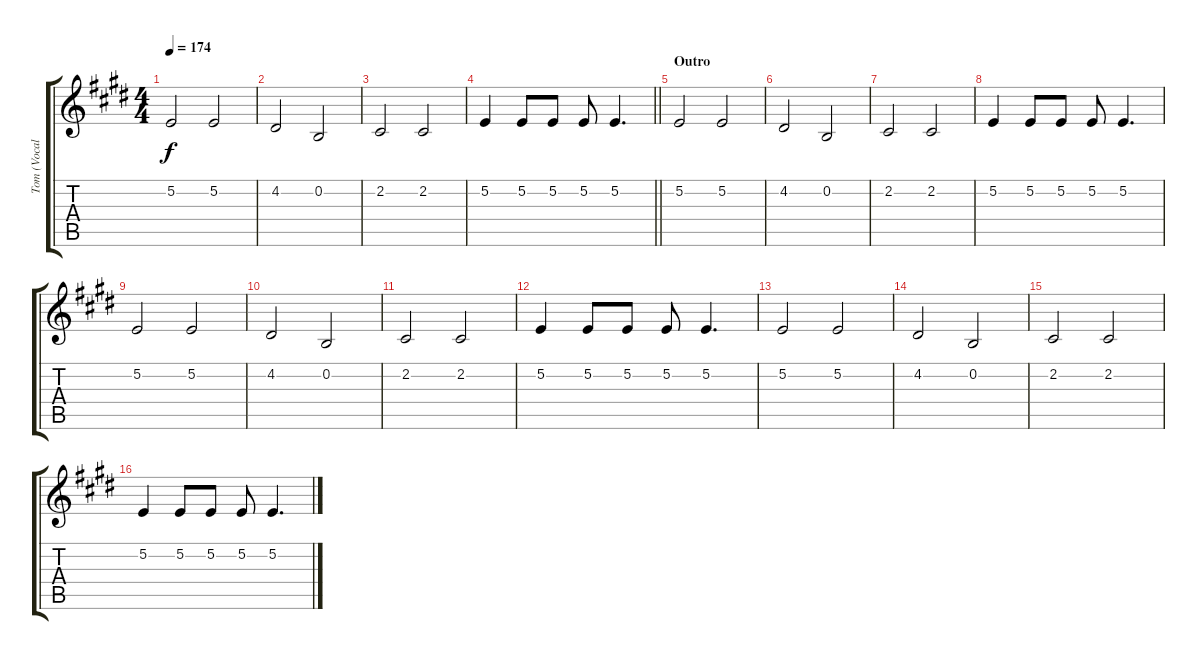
\track ("Tom (Vocals)" "Tom (Vocal") {instrument altosax}
\staff {score tabs}
\tuning (E4 B3 G3 D3 A2 E2) {hide}
\ts (4 4)
\tempo 174
\clef g2
\ks e
5.2.2{dy f} 5.2.2 |
4.2.2 0.2.2 |
2.2.2 2.2.2 |
\barLineRight lightlight
5.2.4 5.2.8 5.2.8 5.2.8 5.2.4{d} |
\section ("" "Outro")
5.2.2 5.2.2 |
4.2.2 0.2.2 |
2.2.2 2.2.2 |
5.2.4 5.2.8 5.2.8 5.2.8 5.2.4{d} |
5.2.2 5.2.2 |
4.2.2 0.2.2 |
2.2.2 2.2.2 |
5.2.4 5.2.8 5.2.8 5.2.8 5.2.4{d} |
5.2.2 5.2.2 |
4.2.2 0.2.2 |
2.2.2 2.2.2 |
5.2.4 5.2.8 5.2.8 5.2.8 5.2.4{d}
